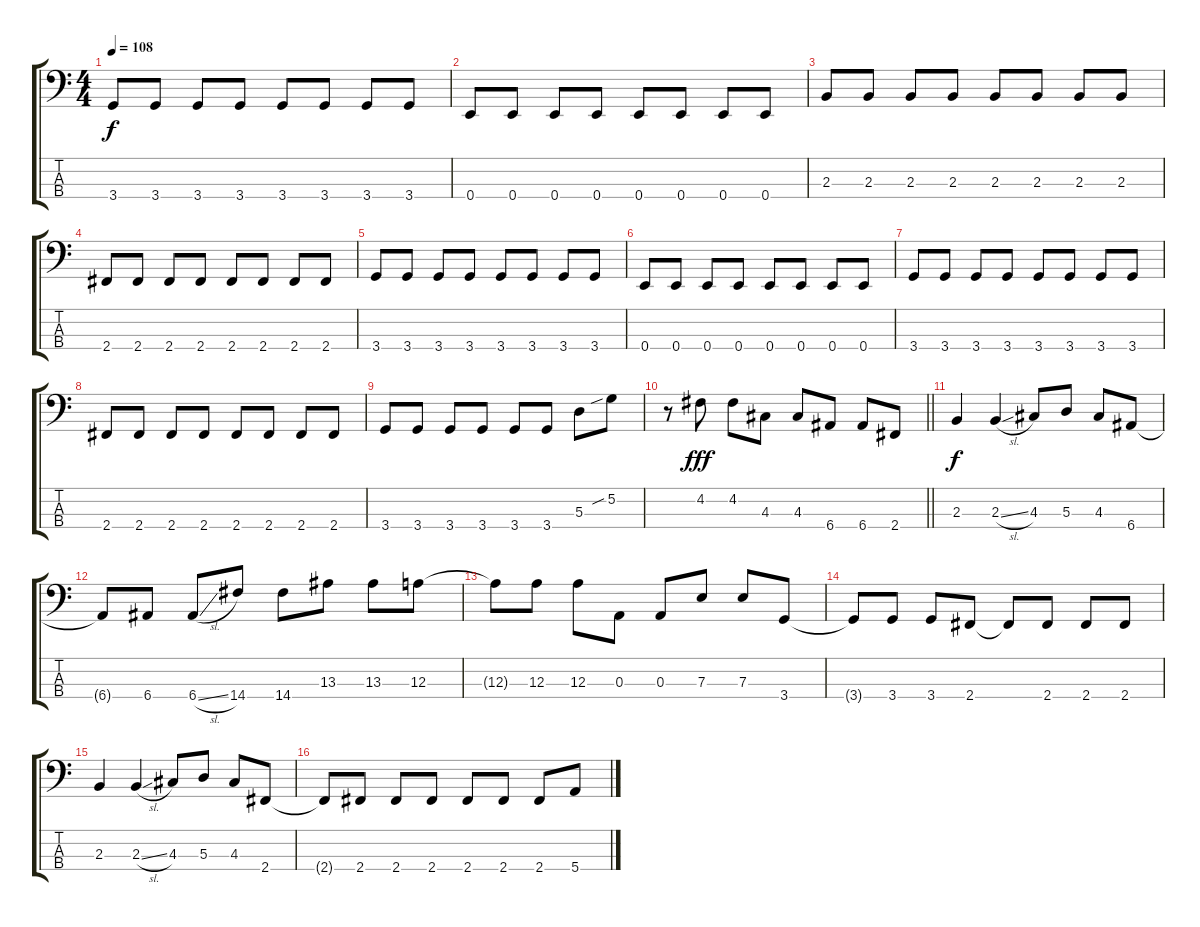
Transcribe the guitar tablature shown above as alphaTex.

\track "" {instrument electricbassfinger}
\staff {score tabs}
\tuning (G2 D2 A1 E1) {hide}
\ts (4 4)
\tempo 108
\clef f4
\ks c
3.4.8{dy f} 3.4.8 3.4.8 3.4.8 3.4.8 3.4.8 3.4.8 3.4.8 |
0.4.8 0.4.8 0.4.8 0.4.8 0.4.8 0.4.8 0.4.8 0.4.8 |
2.3.8 2.3.8 2.3.8 2.3.8 2.3.8 2.3.8 2.3.8 2.3.8 |
2.4.8 2.4.8 2.4.8 2.4.8 2.4.8 2.4.8 2.4.8 2.4.8 |
3.4.8 3.4.8 3.4.8 3.4.8 3.4.8 3.4.8 3.4.8 3.4.8 |
0.4.8 0.4.8 0.4.8 0.4.8 0.4.8 0.4.8 0.4.8 0.4.8 |
3.4.8 3.4.8 3.4.8 3.4.8 3.4.8 3.4.8 3.4.8 3.4.8 |
2.4.8 2.4.8 2.4.8 2.4.8 2.4.8 2.4.8 2.4.8 2.4.8 |
3.4.8 3.4.8 3.4.8 3.4.8 3.4.8 3.4.8 5.3.8 5.2{sib}.8 |
\barLineRight lightlight
r.8 4.2.8{dy fff} 4.2.8 4.3.8 4.3.8 6.4.8 6.4.8 2.4.8 |
\section ("" "")
2.3.4{dy f} 2.3{sl}.4 4.3.8 5.3.8 4.3.8 6.4.8 |
6.4{t}.8 6.4.8 6.4{sl}.8 14.4.8 14.4.8 13.3.8 13.3.8 12.3.8 |
12.3{t}.8 12.3.8 12.3.8 0.3.8 0.3.8 7.3.8 7.3.8 3.4.8 |
3.4{t}.8 3.4.8 3.4.8 2.4.8 2.4{t}.8 2.4.8 2.4.8 2.4.8 |
2.3.4 2.3{sl}.4 4.3.8 5.3.8 4.3.8 2.4.8 |
2.4{t}.8 2.4.8 2.4.8 2.4.8 2.4.8 2.4.8 2.4.8 5.4.8
